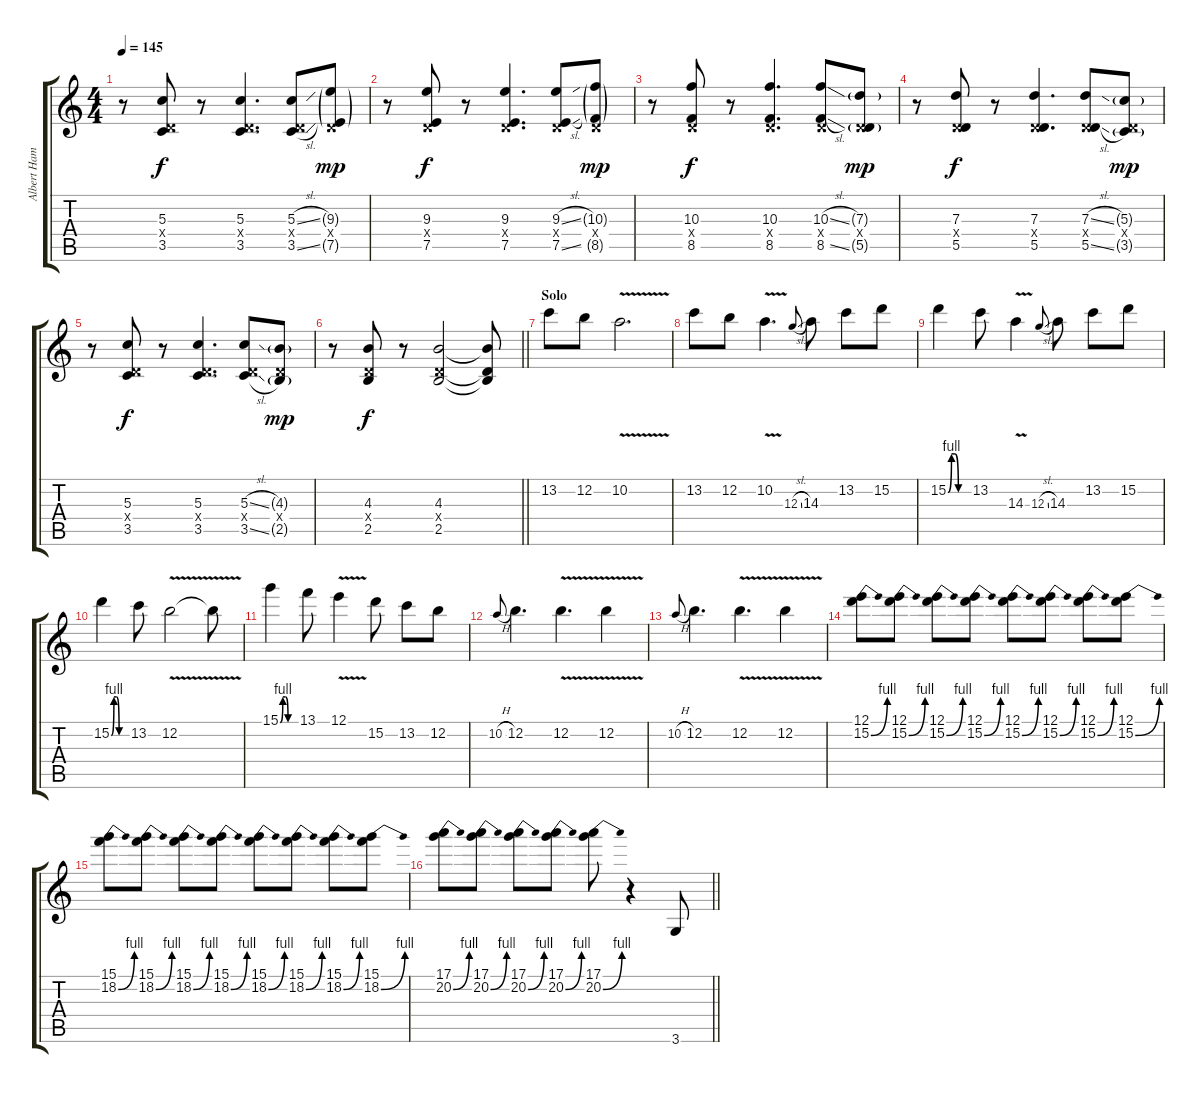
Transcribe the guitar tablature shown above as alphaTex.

\track ("Albert Hammond Jr." "Albert Ham") {instrument overdrivenguitar}
\staff {score tabs}
\tuning (E4 B3 G3 D3 A2 E2) {hide}
\ts (4 4)
\tempo 145
\clef g2
\ks c
r.8{dy mp} (5.3 0.4{x} 3.5).8{dy f} r.8 (5.3 0.4{x} 3.5).4{d} (5.3{sl} 0.4{x} 3.5{sl}).8 (9.3{g} 0.4{x} 7.5{g}).8{dy mp} |
r.8 (9.3 0.4{x} 7.5).8{dy f} r.8 (9.3 0.4{x} 7.5).4{d} (9.3{sl} 0.4{x} 7.5{sl}).8 (10.3{g} 0.4{x} 8.5{g}).8{dy mp} |
r.8 (10.3 0.4{x} 8.5).8{dy f} r.8 (10.3 0.4{x} 8.5).4{d} (10.3{sl} 0.4{x} 8.5{sl}).8 (7.3{g} 0.4{x} 5.5{g}).8{dy mp} |
r.8 (7.3 0.4{x} 5.5).8{dy f} r.8 (7.3 0.4{x} 5.5).4{d} (7.3{sl} 0.4{x} 5.5{sl}).8 (5.3{g} 0.4{x} 3.5{g}).8{dy mp} |
r.8 (5.3 0.4{x} 3.5).8{dy f} r.8 (5.3 0.4{x} 3.5).4{d} (5.3{sl} 0.4{x} 3.5{sl}).8 (4.3{g} 0.4{x} 2.5{g}).8{dy mp} |
\barLineRight lightlight
r.8 (4.3 0.4{x} 2.5).8{dy f} r.8 (4.3 0.4{x} 2.5).2 (4.3{t} 0.4{t} 2.5{t}).8 |
\section ("" "Solo")
13.2.8 12.2.8 10.2{v}.2{d} |
13.2.8 12.2.8 10.2{v}.4{d} 12.3{sl}.8{gr onbeat} 14.3.8 13.2.8 15.2.8 |
15.2{be (custom 0 0 10 4 20 4 30 0 60 0)}.4 13.2.8 14.3{v}.4 12.3{sl}.8{gr onbeat} 14.3.8 13.2.8 15.2.8 |
15.2{be (custom 0 0 10 4 20 4 30 0 60 0)}.4 13.2.8 12.2{v}.2 12.2{t}.8 |
15.1{be (custom 0 0 10 4 20 4 30 0 60 0)}.4 13.1.8 12.1{v}.4 15.2.8 13.2.8 12.2.8 |
10.2{h}.8{gr onbeat} 12.2.4{d} 12.2{v}.4{d} 12.2{v}.4 |
10.2{h}.8{gr onbeat} 12.2.4{d} 12.2{v}.4{d} 12.2{v}.4 |
(12.1 15.2{be (bend 0 0 60 4)}).8 (12.1 15.2{be (bend 0 0 60 4)}).8 (12.1 15.2{be (bend 0 0 60 4)}).8 (12.1 15.2{be (bend 0 0 60 4)}).8 (12.1 15.2{be (bend 0 0 60 4)}).8 (12.1 15.2{be (bend 0 0 60 4)}).8 (12.1 15.2{be (bend 0 0 60 4)}).8 (12.1 15.2{be (bend 0 0 60 4)}).8 |
(15.1 18.2{be (bend 0 0 60 4)}).8 (15.1 18.2{be (bend 0 0 60 4)}).8 (15.1 18.2{be (bend 0 0 60 4)}).8 (15.1 18.2{be (bend 0 0 60 4)}).8 (15.1 18.2{be (bend 0 0 60 4)}).8 (15.1 18.2{be (bend 0 0 60 4)}).8 (15.1 18.2{be (bend 0 0 60 4)}).8 (15.1 18.2{be (bend 0 0 60 4)}).8 |
\barLineRight lightlight
(17.1 20.2{be (bend 0 0 60 4)}).8 (17.1 20.2{be (bend 0 0 60 4)}).8 (17.1 20.2{be (bend 0 0 60 4)}).8 (17.1 20.2{be (bend 0 0 60 4)}).8 (17.1 20.2{be (bend 0 0 60 4)}).8 r.4 3.6.8
